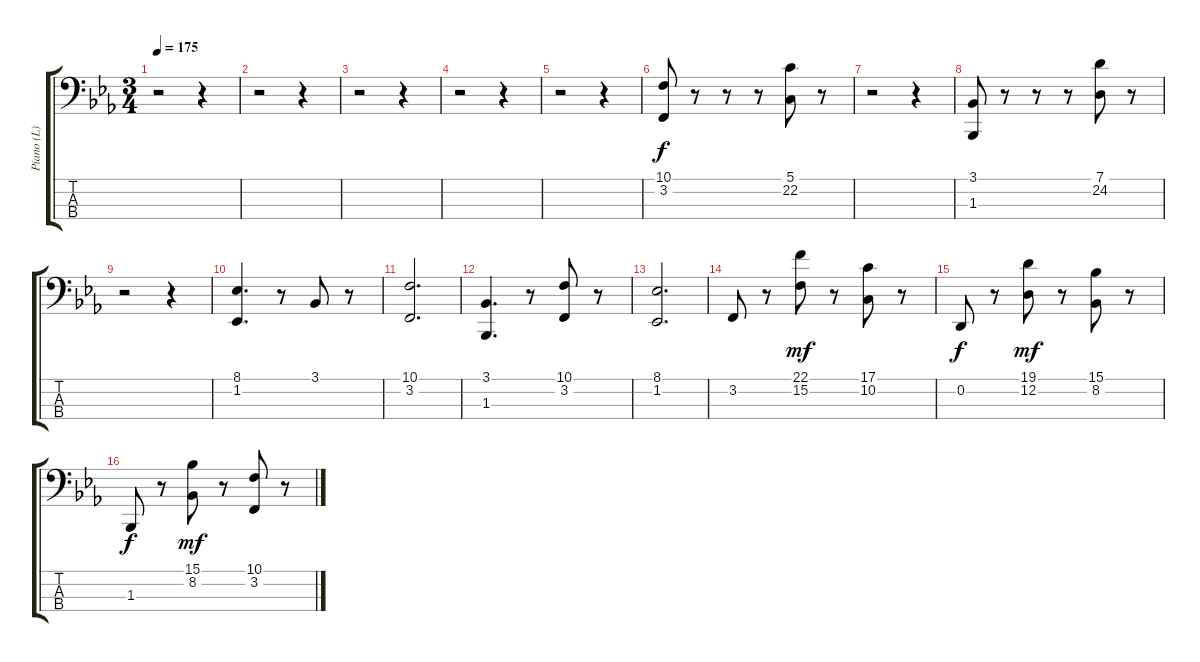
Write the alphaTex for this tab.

\track ("Piano (L)" "Piano (L)") {instrument brightacousticpiano}
\staff {score tabs}
\tuning (G2 D2 A1 E1) {hide}
\ts (3 4)
\tempo 175
\clef f4
\ks eb
r.2{dy f} r.4 |
r.2 r.4 |
r.2 r.4 |
r.2 r.4 |
r.2 r.4 |
(10.1 3.2).8 r.8 r.8 r.8 (5.1 22.2).8 r.8 |
r.2 r.4 |
(3.1 1.3).8 r.8 r.8 r.8 (7.1 24.2).8 r.8 |
r.2 r.4 |
(8.1 1.2).4{d} r.8 3.1.8 r.8 |
(10.1 3.2).2{d} |
(3.1 1.3).4{d} r.8 (10.1 3.2).8 r.8 |
(8.1 1.2).2{d} |
3.2.8 r.8 (22.1 15.2).8{dy mf} r.8 (17.1 10.2).8 r.8 |
0.2.8{dy f} r.8 (19.1 12.2).8{dy mf} r.8 (15.1 8.2).8 r.8 |
1.3.8{dy f} r.8 (15.1 8.2).8{dy mf} r.8 (10.1 3.2).8 r.8
